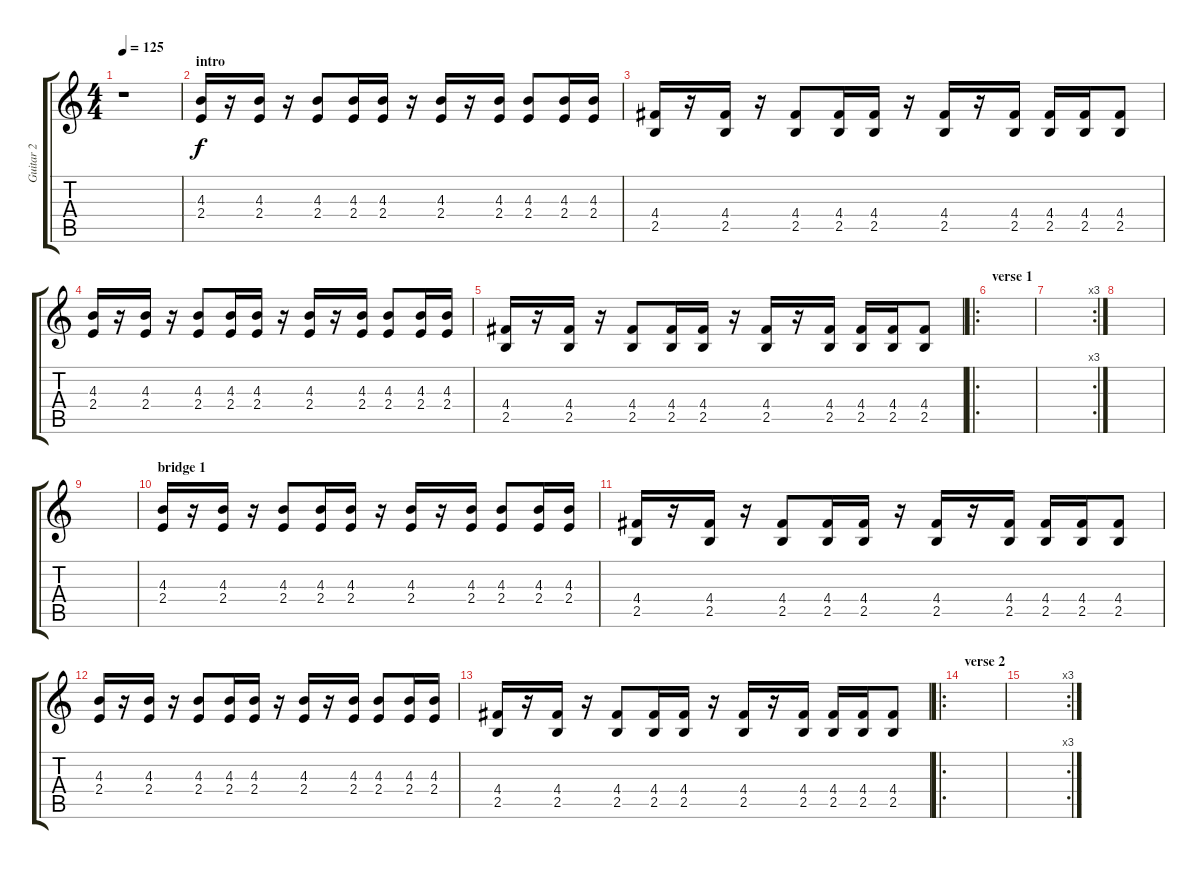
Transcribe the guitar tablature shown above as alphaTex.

\track ("Guitar 2" "Guitar 2") {instrument distortionguitar}
\staff {score tabs}
\tuning (E4 B3 G3 D3 A2 E2) {hide}
\ts (4 4)
\tempo 125
\clef g2
\ks c
r.1{dy f instrument distortionguitar} |
\section ("" "intro")
(4.3 2.4).16 r.16 (4.3 2.4).16 r.16 (4.3 2.4).8 (4.3 2.4).16 (4.3 2.4).16 r.16 (4.3 2.4).16 r.16 (4.3 2.4).16 (4.3 2.4).8 (4.3 2.4).16 (4.3 2.4).16 |
(4.4 2.5).16 r.16 (4.4 2.5).16 r.16 (4.4 2.5).8 (4.4 2.5).16 (4.4 2.5).16 r.16 (4.4 2.5).16 r.16 (4.4 2.5).16 (4.4 2.5).16 (4.4 2.5).16 (4.4 2.5).8 |
(4.3 2.4).16 r.16 (4.3 2.4).16 r.16 (4.3 2.4).8 (4.3 2.4).16 (4.3 2.4).16 r.16 (4.3 2.4).16 r.16 (4.3 2.4).16 (4.3 2.4).8 (4.3 2.4).16 (4.3 2.4).16 |
(4.4 2.5).16 r.16 (4.4 2.5).16 r.16 (4.4 2.5).8 (4.4 2.5).16 (4.4 2.5).16 r.16 (4.4 2.5).16 r.16 (4.4 2.5).16 (4.4 2.5).16 (4.4 2.5).16 (4.4 2.5).8 |
\ro
\section ("" "verse 1")
|
\rc 3
|
|
|
\section ("" "bridge 1")
(4.3 2.4).16 r.16 (4.3 2.4).16 r.16 (4.3 2.4).8 (4.3 2.4).16 (4.3 2.4).16 r.16 (4.3 2.4).16 r.16 (4.3 2.4).16 (4.3 2.4).8 (4.3 2.4).16 (4.3 2.4).16 |
(4.4 2.5).16 r.16 (4.4 2.5).16 r.16 (4.4 2.5).8 (4.4 2.5).16 (4.4 2.5).16 r.16 (4.4 2.5).16 r.16 (4.4 2.5).16 (4.4 2.5).16 (4.4 2.5).16 (4.4 2.5).8 |
(4.3 2.4).16 r.16 (4.3 2.4).16 r.16 (4.3 2.4).8 (4.3 2.4).16 (4.3 2.4).16 r.16 (4.3 2.4).16 r.16 (4.3 2.4).16 (4.3 2.4).8 (4.3 2.4).16 (4.3 2.4).16 |
(4.4 2.5).16 r.16 (4.4 2.5).16 r.16 (4.4 2.5).8 (4.4 2.5).16 (4.4 2.5).16 r.16 (4.4 2.5).16 r.16 (4.4 2.5).16 (4.4 2.5).16 (4.4 2.5).16 (4.4 2.5).8 |
\ro
\section ("" "verse 2")
|
\rc 3
